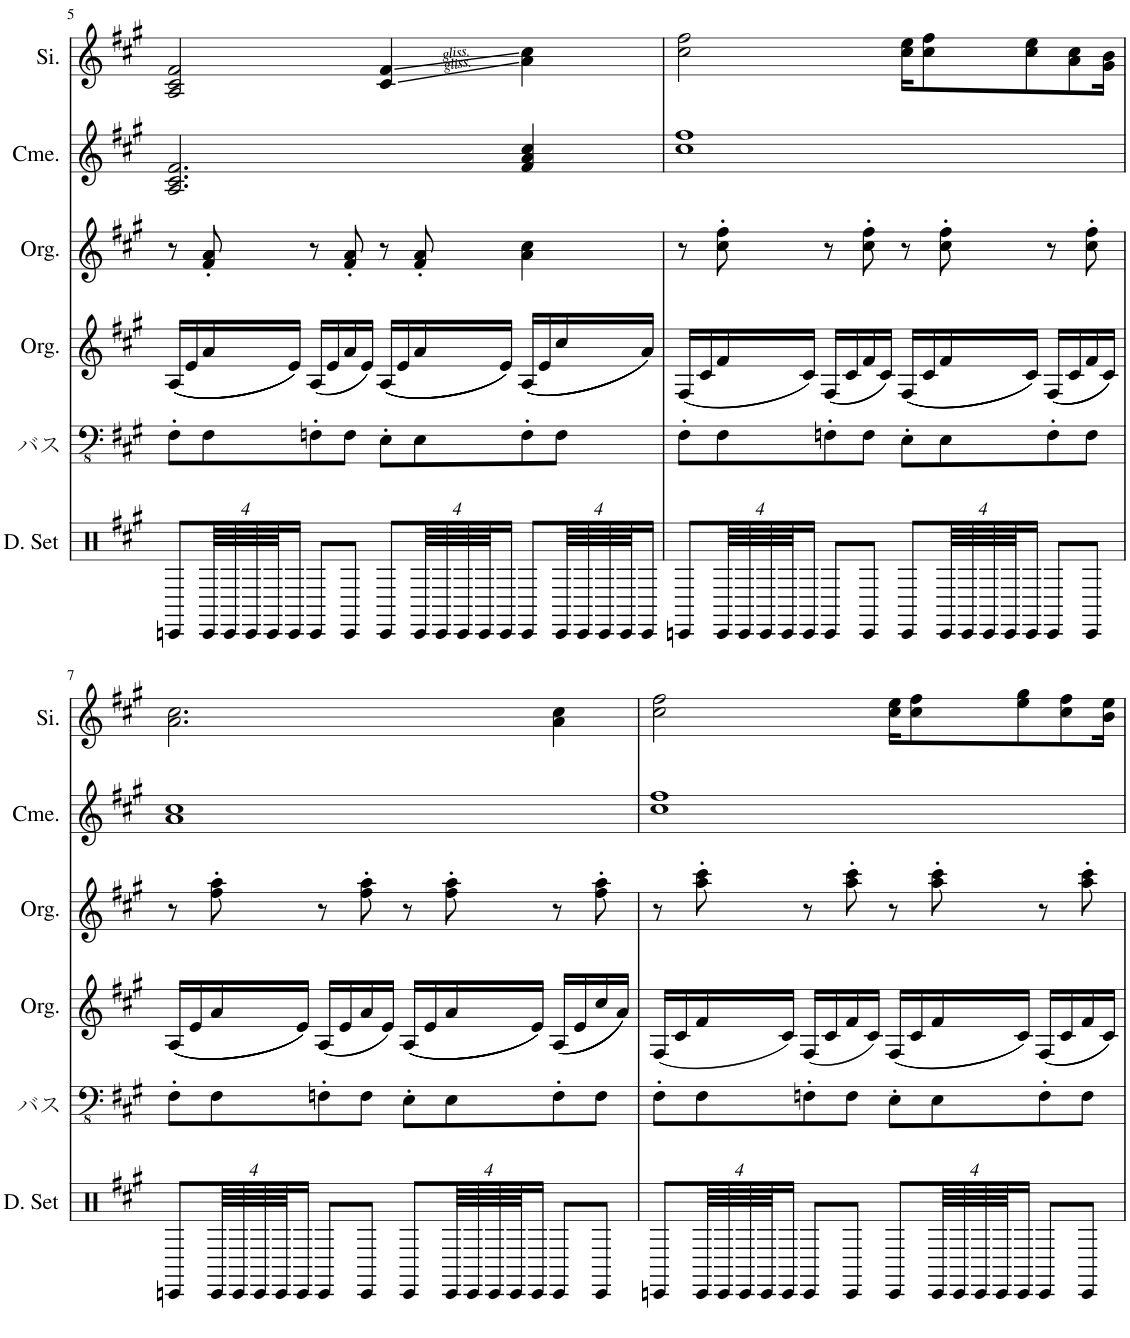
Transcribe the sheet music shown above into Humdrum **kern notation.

**kern	**kern	**kern	**kern	**kern	**kern
*part6	*part5	*part4	*part3	*part2	*part1
*staff6	*staff5	*staff4	*staff3	*staff2	*staff1
*I"ドラムセット	*I"アコースティックベース	*I"パイプオルガン	*I"パイプオルガン	*I"チャイム	*I"シタール
!!LO:PB:g=z
*clefX	*clefFv4	*clefG2	*clefG2	*clefG2	*clefG2
*k[f#c#g#]	*k[f#c#g#]	*k[f#c#g#]	*k[f#c#g#]	*k[f#c#g#]	*k[f#c#g#]
*M4/4	*M4/4	*M4/4	*M4/4	*M4/4	*M4/4
=5	=5	=5	=5	=5	=5
8CCn/L	8FF#'\L	((((16A/LL	8r	2.A/ 2.c#/ 2.f#/	2A/ 2c#/ 2f#/
.	.	16e/	.	.	.
64CC/LLL	8FF#\	16a/	8f#/' 8a/'	.	.
64CC/	.	.	.	.	.
64CC/	.	.	.	.	.
64CC/JJ	.	.	.	.	.
16CC/JJ	.	16e/JJ))))	.	.	.
8CC/L	8FFn'\	((16A/LL	8r	.	.
.	.	16e/	.	.	.
8CC/J	8FF\J	16a/	8f#/' 8a/'	.	.
.	.	16e/JJ))	.	.	.
8CC/L	8EE'\L	((((16A/LL	8r	.	4c#/ 4f#/
.	.	16e/	.	.	.
64CC/LLL	8EE\	16a/	8f#/' 8a/'	.	.
64CC/	.	.	.	.	.
64CC/	.	.	.	.	.
64CC/JJ	.	.	.	.	.
16CC/JJ	.	16e/JJ))))	.	.	.
8CC/L	8FF'\	((((16A/LL	4a\ 4cc#\	4f#/ 4a/ 4cc#/	4a\ 4cc#\
.	.	16e/	.	.	.
64CC/LLL	8FF\J	16cc#/	.	.	.
64CC/	.	.	.	.	.
64CC/	.	.	.	.	.
64CC/JJ	.	.	.	.	.
16CC/JJ	.	16a/JJ))))	.	.	.
=6	=6	=6	=6	=6	=6
8CCn/L	8FF#'\L	((16F#/LL	8r	1cc# 1ff#	2cc#\ 2ff#\
.	.	16c#/	.	.	.
64CC/LLL	8FF#\	16f#/	8cc#\' 8ff#\'	.	.
64CC/	.	.	.	.	.
64CC/	.	.	.	.	.
64CC/JJ	.	.	.	.	.
16CC/JJ	.	16c#/JJ))	.	.	.
8CC/L	8FFn'\	((16F#/LL	8r	.	.
.	.	16c#/	.	.	.
8CC/J	8FF\J	16f#/	8cc#\' 8ff#\'	.	.
.	.	16c#/JJ))	.	.	.
8CC/L	8EE'\L	(((16F#/LL	8r	.	16cc#\ 16ee\KL
.	.	16c#/	.	.	8cc#\ 8ff#\
64CC/LLL	8EE\	16f#/	8cc#\' 8ff#\'	.	.
64CC/	.	.	.	.	.
64CC/	.	.	.	.	.
64CC/JJ	.	.	.	.	.
16CC/JJ	.	16c#/JJ)))	.	.	8cc#\ 8ee\
8CC/L	8FF'\	(((16F#/LL	8r	.	.
.	.	16c#/	.	.	8a\ 8cc#\
8CC/J	8FF\J	16f#/	8cc#\' 8ff#\'	.	.
.	.	16c#/JJ)))	.	.	16g#\ 16b\Jk
!!LO:LB:g=z
=7	=7	=7	=7	=7	=7
8CCn/L	8FF#'\L	((((16A/LL	8r	1a 1cc#	2.a\ 2.cc#\
.	.	16e/	.	.	.
64CC/LLL	8FF#\	16a/	8ff#\' 8aa\'	.	.
64CC/	.	.	.	.	.
64CC/	.	.	.	.	.
64CC/JJ	.	.	.	.	.
16CC/JJ	.	16e/JJ))))	.	.	.
8CC/L	8FFn'\	((16A/LL	8r	.	.
.	.	16e/	.	.	.
8CC/J	8FF\J	16a/	8ff#\' 8aa\'	.	.
.	.	16e/JJ))	.	.	.
8CC/L	8EE'\L	((((16A/LL	8r	.	.
.	.	16e/	.	.	.
64CC/LLL	8EE\	16a/	8ff#\' 8aa\'	.	.
64CC/	.	.	.	.	.
64CC/	.	.	.	.	.
64CC/JJ	.	.	.	.	.
16CC/JJ	.	16e/JJ))))	.	.	.
8CC/L	8FF'\	((((16A/LL	8r	.	4a\ 4cc#\
.	.	16e/	.	.	.
8CC/J	8FF\J	16cc#/	8ff#\' 8aa\'	.	.
.	.	16a/JJ))))	.	.	.
=8	=8	=8	=8	=8	=8
8CCn/L	8FF#'\L	(16F#/LL	8r	1cc# 1ff#	2cc#\ 2ff#\
.	.	16c#/	.	.	.
64CC/LLL	8FF#\	16f#/	8aa\' 8ccc#\'	.	.
64CC/	.	.	.	.	.
64CC/	.	.	.	.	.
64CC/JJ	.	.	.	.	.
16CC/JJ	.	16c#/JJ)	.	.	.
8CC/L	8FFn'\	(16F#/LL	8r	.	.
.	.	16c#/	.	.	.
8CC/J	8FF\J	16f#/	8aa\' 8ccc#\'	.	.
.	.	16c#/JJ)	.	.	.
8CC/L	8EE'\L	((16F#/LL	8r	.	16cc#\ 16ee\KL
.	.	16c#/	.	.	8cc#\ 8ff#\
64CC/LLL	8EE\	16f#/	8aa\' 8ccc#\'	.	.
64CC/	.	.	.	.	.
64CC/	.	.	.	.	.
64CC/JJ	.	.	.	.	.
16CC/JJ	.	16c#/JJ))	.	.	8ee\ 8gg#\
8CC/L	8FF'\	((16F#/LL	8r	.	.
.	.	16c#/	.	.	8cc#\ 8ff#\
8CC/J	8FF\J	16f#/	8aa\' 8ccc#\'	.	.
.	.	16c#/JJ))	.	.	16b\ 16ee\Jk
=	=	=	=	=	=
*-	*-	*-	*-	*-	*-
